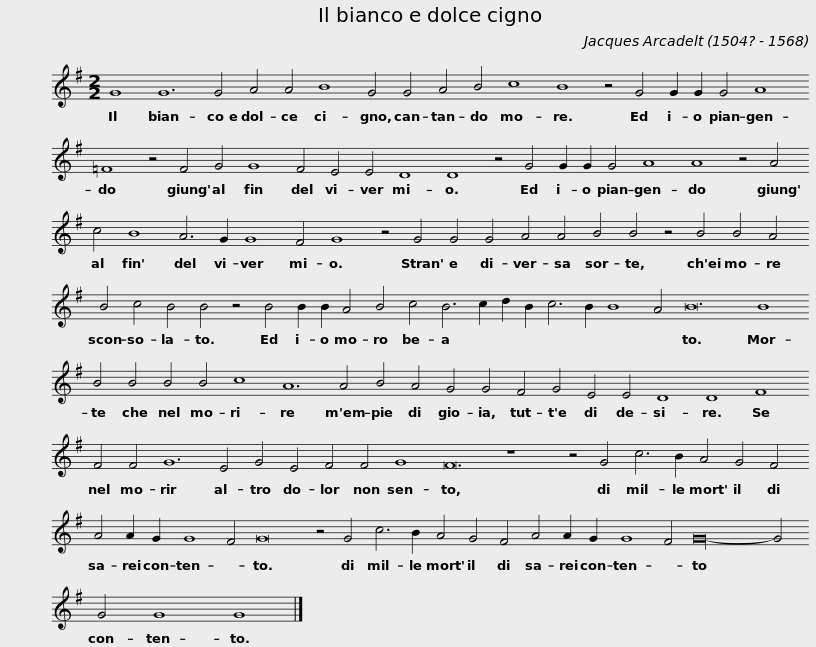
X:1
L:1/8
M:2/2
I:linebreak $
K:G
V:1 treble
V:1
 G8 G12 G4 A4 A4 B8 G4 G4 A4 B4 c8 B8 z4 G4 G2 G2 G4 A8 =F8 z4 F4 G4 G8 F4 E4 E4 D8 D8 z4 G4 G2 G2 G4 A8 A8 z4 A4 c4 B8 A6 G2 G8 F4 G8 z4 G4 G4 G4 A4 A4 B4 B4 z4 B4 B4 A4 B4 c4 B4 B4 z4 B4 B2 B2 A4 B4 c4 B6 c2 d2 B2 c6 B2 B8 A4 B24 B8 B4 B4 B4 B4 c8 A12 A4 B4 A4 G4 G4 F4 G4 E4 E4 D8 D8 F8 F4 F4 G12 E4 G4 E4 F4 F4 G8 F24 z8 z4 G4 c6 B2 A4 G4 F4 A4 A2 G2 G8 F4 G16 z4 G4 c6 B2 A4 G4 F4 A4 A2 G2 G8 F4 G32- G4 G4 G8 G8 |] %1
